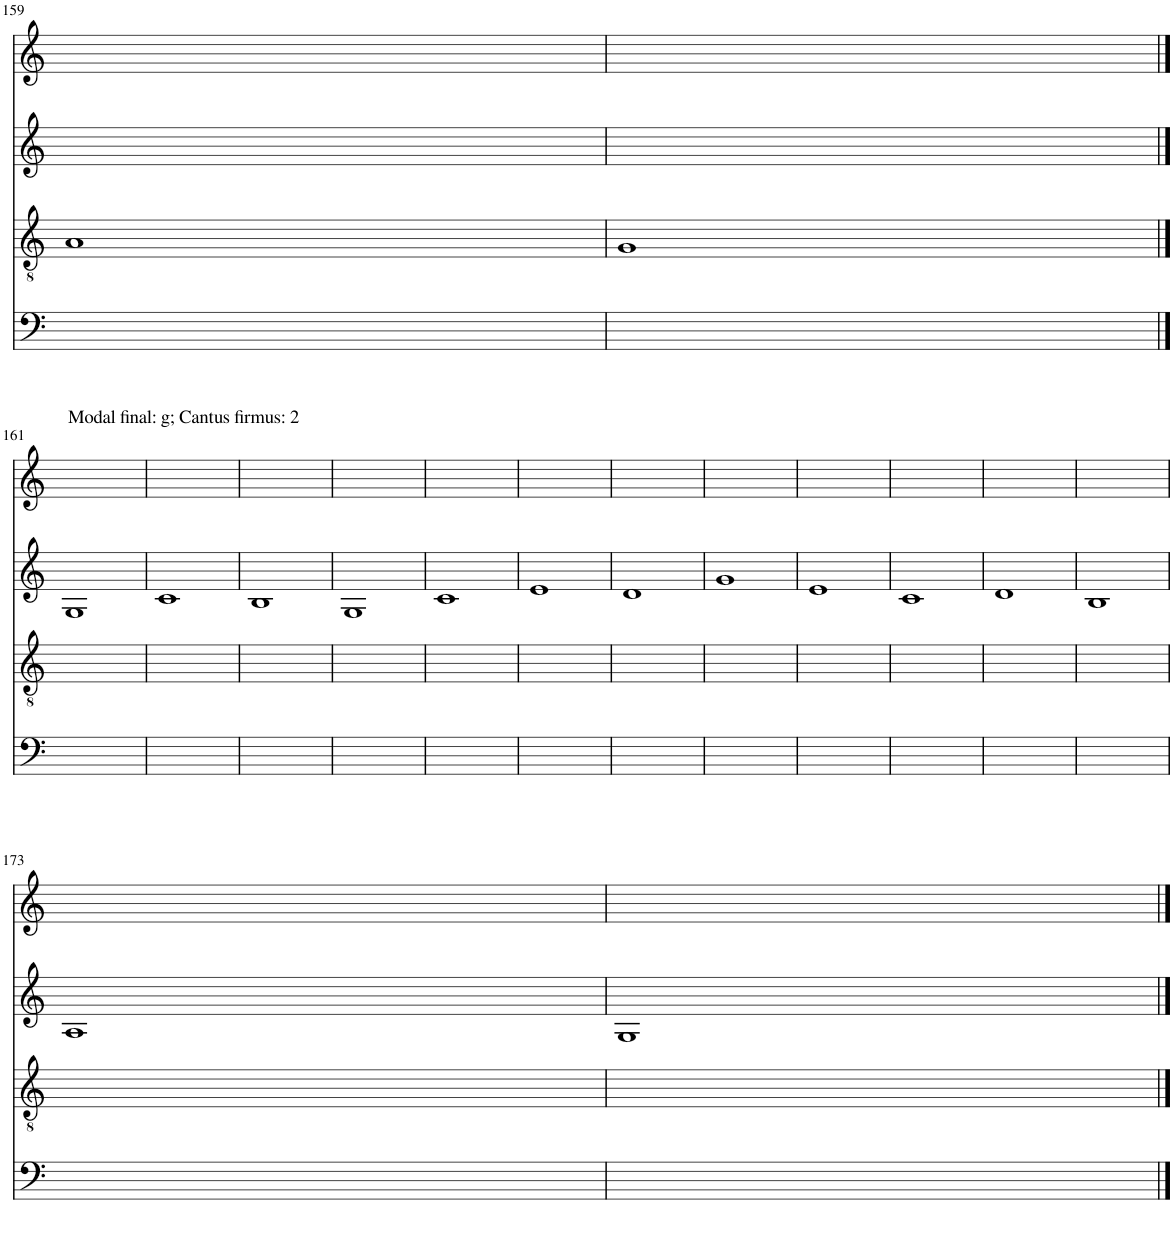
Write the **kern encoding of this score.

**kern	**kern	**kern	**kern
*part4	*part3	*part2	*part1
*staff4	*staff3	*staff2	*staff1
*I"Piano	*I"Piano	*I"Piano	*I"Piano
*I'Pno	*I'Pno	*I'Pno	*I'Pno
!!LO:PB:g=z
*clefF4	*clefGv2	*clefG2	*clefG2
*k[]	*k[]	*k[]	*k[]
*M4/4	*M4/4	*M4/4	*M4/4
=159	=159	=159	=159
1ryy	1A	1ryy	1ryy
=160	=160	=160	=160
1ryy	1G	1ryy	1ryy
!!LO:LB:g=z
==161	==161	==161	==161
!	!	!	!LO:TX:a:t=Modal final&colon; g; Cantus firmus&colon; 2
1ryy	1ryy	1G	1ryy
=162	=162	=162	=162
1ryy	1ryy	1c	1ryy
=163	=163	=163	=163
1ryy	1ryy	1B	1ryy
=164	=164	=164	=164
1ryy	1ryy	1G	1ryy
=165	=165	=165	=165
1ryy	1ryy	1c	1ryy
=166	=166	=166	=166
1ryy	1ryy	1e	1ryy
=167	=167	=167	=167
1ryy	1ryy	1d	1ryy
=168	=168	=168	=168
1ryy	1ryy	1g	1ryy
=169	=169	=169	=169
1ryy	1ryy	1e	1ryy
=170	=170	=170	=170
1ryy	1ryy	1c	1ryy
=171	=171	=171	=171
1ryy	1ryy	1d	1ryy
=172	=172	=172	=172
1ryy	1ryy	1B	1ryy
!!LO:LB:g=z
=173	=173	=173	=173
1ryy	1ryy	1A	1ryy
=174	=174	=174	=174
1ryy	1ryy	1G	1ryy
==	==	==	==
*-	*-	*-	*-
